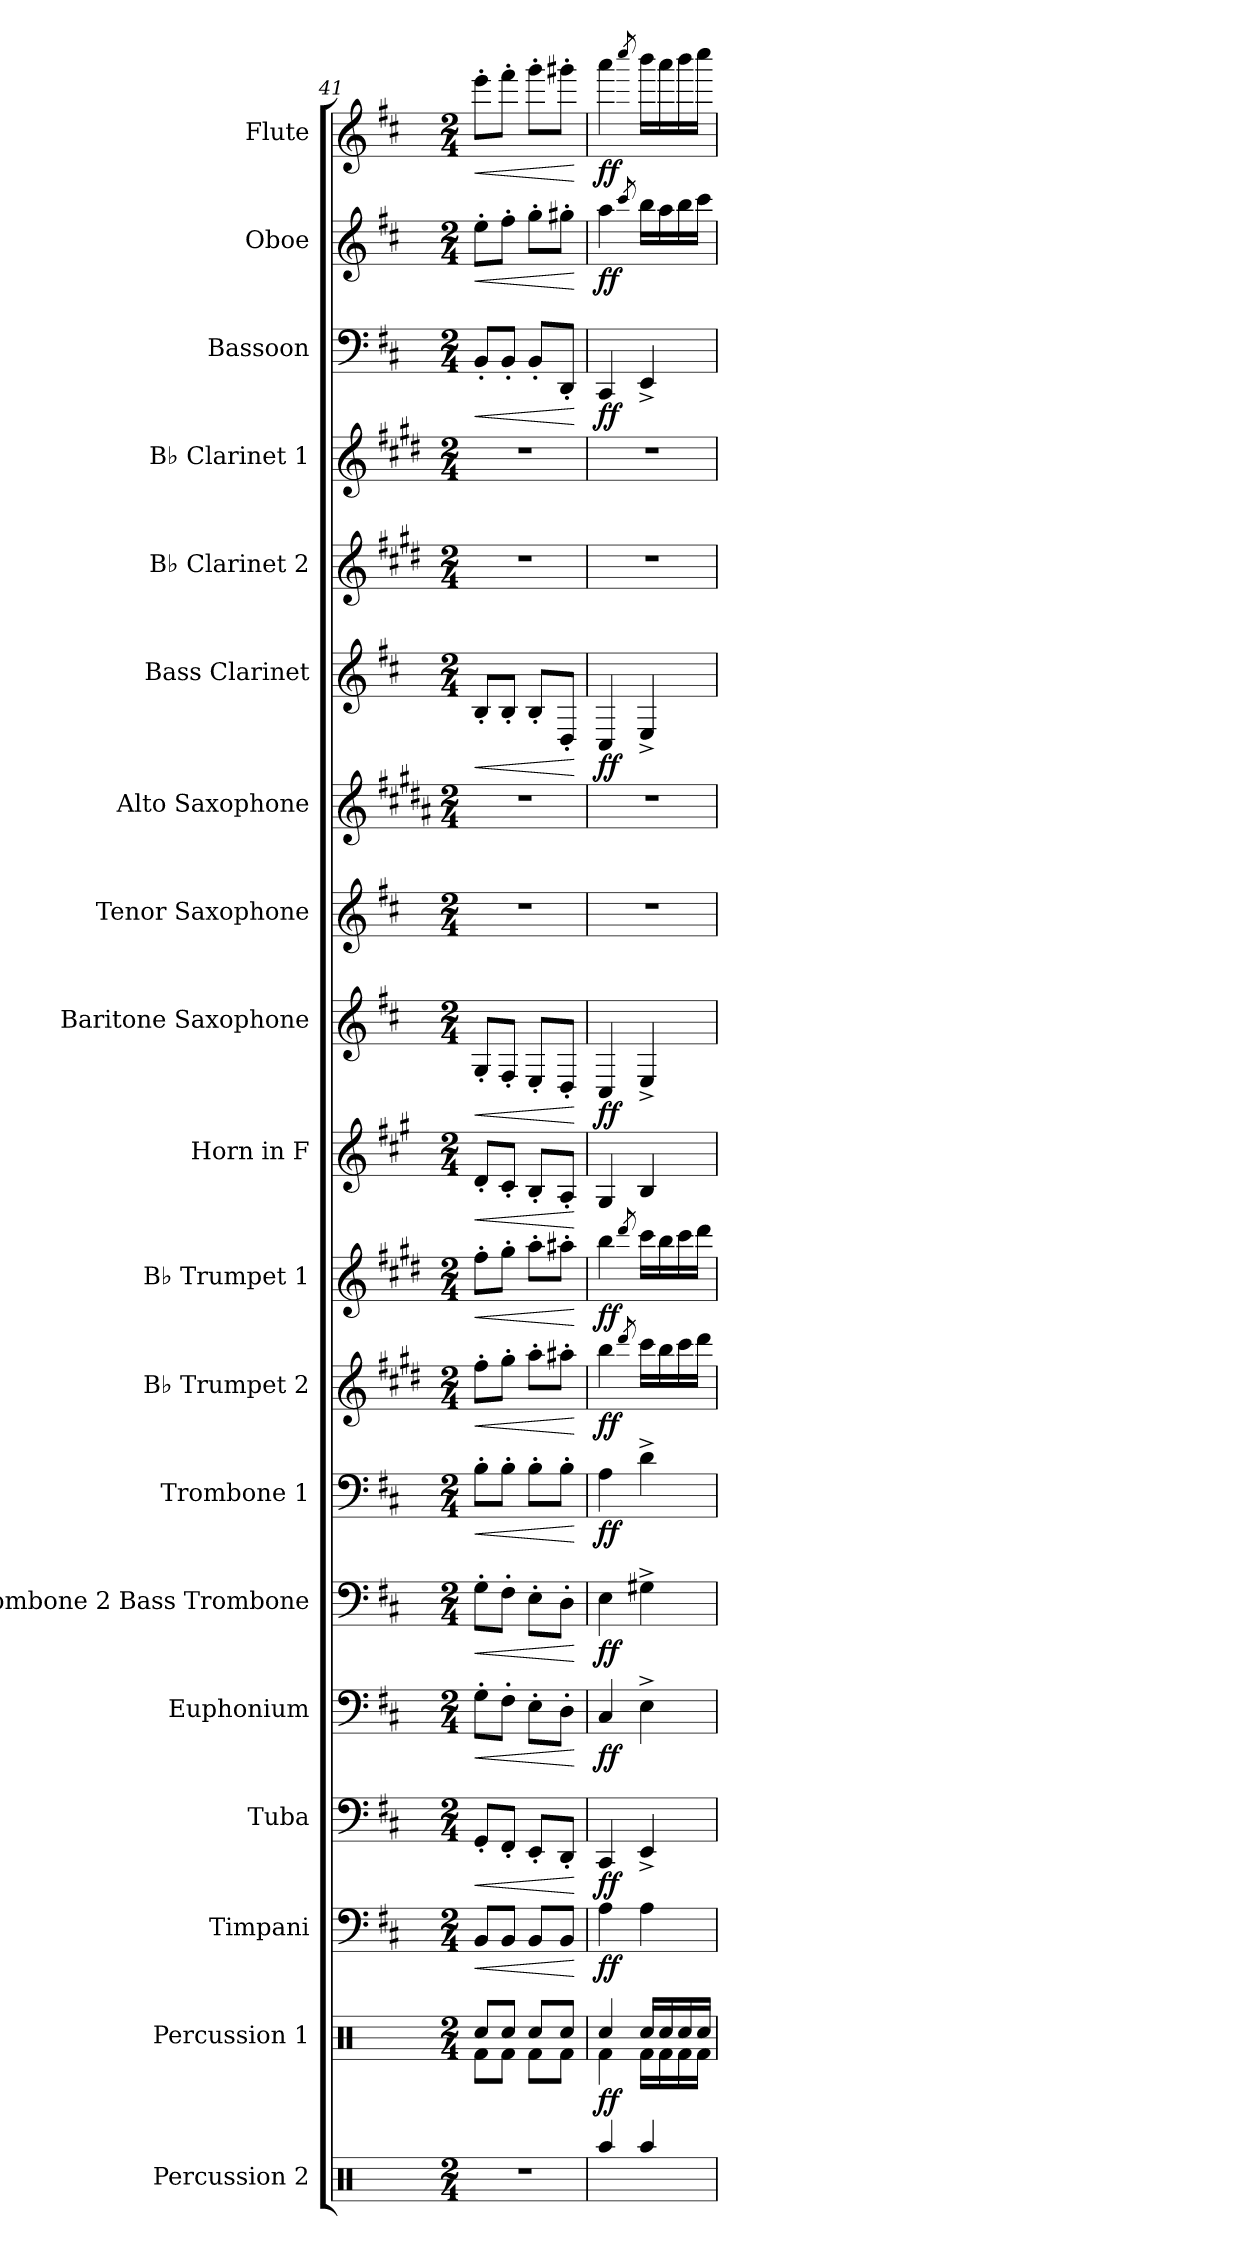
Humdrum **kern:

**kern	**kern	**dynam	**kern	**dynam	**kern	**dynam	**kern	**dynam	**kern	**dynam	**kern	**dynam	**kern	**dynam	**kern	**dynam	**kern	**dynam	**kern	**dynam	**kern	**kern	**kern	**dynam	**kern	**kern	**kern	**dynam	**kern	**dynam	**kern	**dynam
*part19	*part18	*part18	*part17	*part17	*part16	*part16	*part15	*part15	*part14	*part14	*part13	*part13	*part12	*part12	*part11	*part11	*part10	*part10	*part9	*part9	*part8	*part7	*part6	*part6	*part5	*part4	*part3	*part3	*part2	*part2	*part1	*part1
*staff19	*staff18	*staff18	*staff17	*staff17	*staff16	*staff16	*staff15	*staff15	*staff14	*staff14	*staff13	*staff13	*staff12	*staff12	*staff11	*staff11	*staff10	*staff10	*staff9	*staff9	*staff8	*staff7	*staff6	*staff6	*staff5	*staff4	*staff3	*staff3	*staff2	*staff2	*staff1	*staff1
*I"Percussion 2	*I"Percussion 1	*	*I"Timpani	*	*I"Tuba	*	*I"Euphonium	*	*I"Trombone 2 Bass Trombone	*	*I"Trombone 1	*	*I"B♭ Trumpet 2	*	*I"B♭ Trumpet 1	*	*I"Horn in F	*	*I"Baritone Saxophone	*	*I"Tenor Saxophone	*I"Alto Saxophone	*I"Bass Clarinet	*	*I"B♭ Clarinet 2	*I"B♭ Clarinet 1	*I"Bassoon	*	*I"Oboe	*	*I"Flute	*
*I'Perc. 2	*I'Perc. 1	*	*I'Timp.	*	*I'Tba.	*	*I'Euph.	*	*I'Tbn. 2 B. Tbn.	*	*I'Tbn. 1	*	*I'B♭ Tpt. 2	*	*I'B♭ Tpt. 1	*	*	*	*I'Bar. Sax.	*	*I'T. Sax.	*I'A. Sax.	*I'B. Cl.	*	*I'B♭ Cl. 2	*I'B♭ Cl. 1	*I'Bsn.	*	*I'Ob.	*	*I'Fl.	*
*clefX	*clefX	*	*clefF4	*	*clefF4	*	*clefF4	*	*clefF4	*	*clefF4	*	*clefG2	*	*clefG2	*	*clefG2	*	*clefG2	*	*clefG2	*clefG2	*clefG2	*	*clefG2	*clefG2	*clefF4	*	*clefG2	*	*clefG2	*
*	*	*	*	*	*	*	*	*	*	*	*	*	*ITrd1c2	*	*ITrd1c2	*	*ITrd4c7	*	*ITrd12c21	*	*ITrd8c14	*ITrd5c9	*ITrd8c14	*	*ITrd1c2	*ITrd1c2	*	*	*	*	*	*
*k[]	*k[]	*	*k[f#c#]	*	*k[f#c#]	*	*k[f#c#]	*	*k[f#c#]	*	*k[f#c#]	*	*k[f#c#]	*	*k[f#c#]	*	*k[f#c#]	*	*k[f#c#]	*	*k[f#c#]	*k[f#c#]	*k[f#c#]	*	*k[f#c#]	*k[f#c#]	*k[f#c#]	*	*k[f#c#]	*	*k[f#c#]	*
*M2/4	*M2/4	*	*M2/4	*	*M2/4	*	*M2/4	*	*M2/4	*	*M2/4	*	*M2/4	*	*M2/4	*	*M2/4	*	*M2/4	*	*M2/4	*M2/4	*M2/4	*	*M2/4	*M2/4	*M2/4	*	*M2/4	*	*M2/4	*
=41	=41	=41	=41	=41	=41	=41	=41	=41	=41	=41	=41	=41	=41	=41	=41	=41	=41	=41	=41	=41	=41	=41	=41	=41	=41	=41	=41	=41	=41	=41	=41	=41
*	*^	*	*	*	*	*	*	*	*	*	*	*	*	*	*	*	*	*	*	*	*	*	*	*	*	*	*	*	*	*	*	*
!	!	!	!	!	!LO:HP:b	!	!LO:HP:b	!	!LO:HP:b	!	!LO:HP:b	!	!LO:HP:b	!	!LO:HP:b	!	!LO:HP:b	!	!LO:HP:b	!	!LO:HP:b	!	!	!	!LO:HP:b	!	!	!	!LO:HP:b	!	!LO:HP:b	!	!LO:HP:b
2r	8Rcc/L	8Rf\L	.	8BB/L	<	8GG'/L	<	8G'\L	<	8G'\L	<	8B'\L	<	8ee'\L	<	8ee'\L	<	8G'/L	<	8GG'/L	<	2r	2r	8BB'/L	<	2r	2r	8BB'/L	<	8ee'\L	<	8eee'\L	<
.	8Rcc/J	8Rf\J	.	8BB/J	.	8FF#'/J	.	8F#'\J	.	8F#'\J	.	8B'\J	.	8ff#'\J	.	8ff#'\J	.	8F#'/J	.	8FF#'/J	.	.	.	8BB'/J	.	.	.	8BB'/J	.	8ff#'\J	.	8fff#'\J	.
.	8Rcc/L	8Rf\L	.	8BB/L	.	8EE'/L	.	8E'\L	.	8E'\L	.	8B'\L	.	8gg'\L	.	8gg'\L	.	8E'/L	.	8EE'/L	.	.	.	8BB'/L	.	.	.	8BB'/L	.	8gg'\L	.	8ggg'\L	.
.	8Rcc/J	8Rf\J	.	8BB/J	.	8DD'/J	.	8D'\J	.	8D'\J	.	8B'\J	.	8gg#X'\J	.	8gg#X'\J	.	8D'/J	.	8DD'/J	.	.	.	8DD'/J	.	.	.	8DD'/J	.	8gg#X'\J	.	8ggg#X'\J	.
*	*v	*v	*	*	*	*	*	*	*	*	*	*	*	*	*	*	*	*	*	*	*	*	*	*	*	*	*	*	*	*	*	*	*
.	.	.	.	[	.	[	.	[	.	[	.	[	.	[	.	[	.	[	.	[	.	.	.	[	.	.	.	[	.	[	.	[
!!LO:PB:g=z
=42	=42	=42	=42	=42	=42	=42	=42	=42	=42	=42	=42	=42	=42	=42	=42	=42	=42	=42	=42	=42	=42	=42	=42	=42	=42	=42	=42	=42	=42	=42	=42	=42
*	*^	*	*	*	*	*	*	*	*	*	*	*	*	*	*	*	*	*	*	*	*	*	*	*	*	*	*	*	*	*	*	*
!	!	!	!LO:DY:b	!	!LO:DY:b	!	!LO:DY:b	!	!LO:DY:b	!	!LO:DY:b	!	!LO:DY:b	!	!LO:DY:b	!	!LO:DY:b	!	!	!	!LO:DY:b	!	!	!	!LO:DY:b	!	!	!	!LO:DY:b	!	!LO:DY:b	!	!LO:DY:b
4Raa/	4Rcc/	4Rf\	ff	4A\	ff	4CC#/	ff	4C#/	ff	4E\	ff	4A\	ff	4aa\	ff	4aa\	ff	4C#/	.	4CC#/	ff	2r	2r	4CC#/	ff	2r	2r	4CC#/	ff	4aa\	ff	4aaa\	ff
.	.	.	.	.	.	.	.	.	.	.	.	.	.	8qccc#/	.	8qccc#/	.	.	.	.	.	.	.	.	.	.	.	.	.	8qccc#/	.	8qcccc#/	.
4Raa/	16Rcc/LL	16Rf\LL	.	4A\	.	4EE^/	.	4E^\	.	4G#X^\	.	4d^\	.	16bb\LL	.	16bb\LL	.	4E/	.	4EE^/	.	.	.	4EE^/	.	.	.	4EE^/	.	16bb\LL	.	16bbb\LL	.
.	16Rcc/	16Rf\	.	.	.	.	.	.	.	.	.	.	.	16aa\	.	16aa\	.	.	.	.	.	.	.	.	.	.	.	.	.	16aa\	.	16aaa\	.
.	16Rcc/	16Rf\	.	.	.	.	.	.	.	.	.	.	.	16bb\	.	16bb\	.	.	.	.	.	.	.	.	.	.	.	.	.	16bb\	.	16bbb\	.
.	16Rcc/JJ	16Rf\JJ	.	.	.	.	.	.	.	.	.	.	.	16ccc#\JJ	.	16ccc#\JJ	.	.	.	.	.	.	.	.	.	.	.	.	.	16ccc#\JJ	.	16cccc#\JJ	.
*	*v	*v	*	*	*	*	*	*	*	*	*	*	*	*	*	*	*	*	*	*	*	*	*	*	*	*	*	*	*	*	*	*	*
=	=	=	=	=	=	=	=	=	=	=	=	=	=	=	=	=	=	=	=	=	=	=	=	=	=	=	=	=	=	=	=	=
*-	*-	*-	*-	*-	*-	*-	*-	*-	*-	*-	*-	*-	*-	*-	*-	*-	*-	*-	*-	*-	*-	*-	*-	*-	*-	*-	*-	*-	*-	*-	*-	*-
